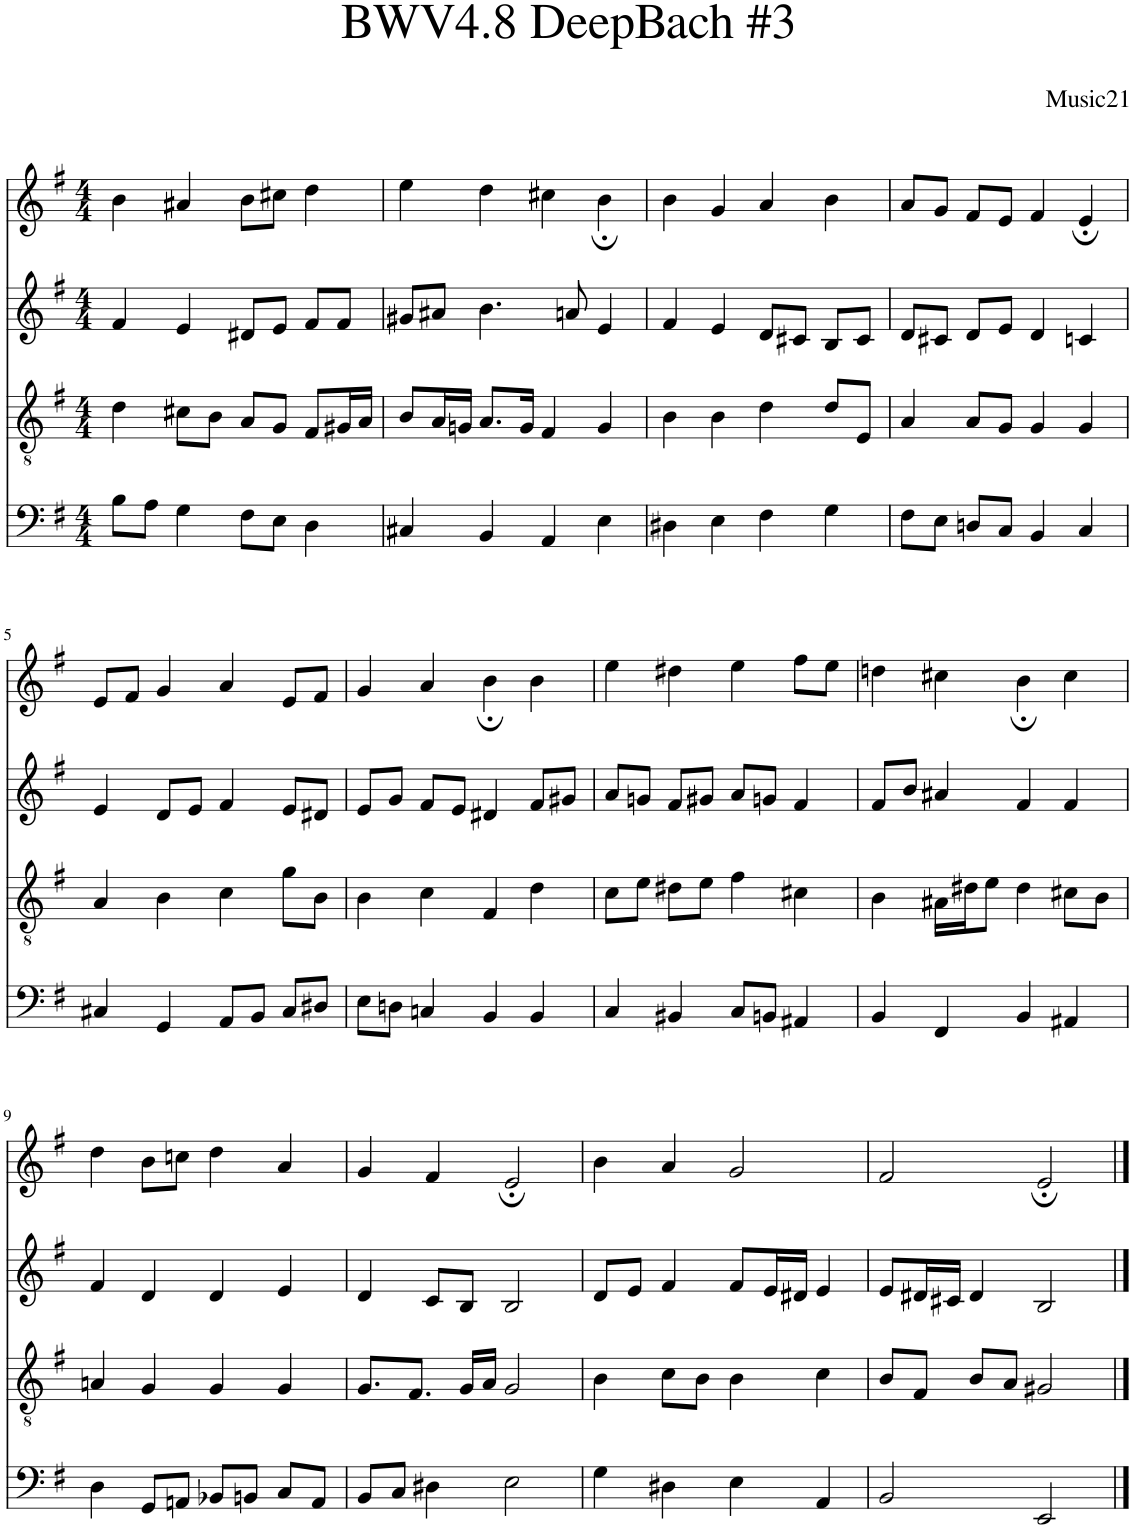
**kern	**kern	**kern	**kern
*part4	*part3	*part2	*part1
*staff4	*staff3	*staff2	*staff1
*I"Piano	*I"Piano	*I"Piano	*I"Piano
*I'Pno	*I'Pno	*I'Pno	*I'Pno
*clefF4	*clefGv2	*clefG2	*clefG2
*k[f#]	*k[f#]	*k[f#]	*k[f#]
*M4/4	*M4/4	*M4/4	*M4/4
=1	=1	=1	=1
8B\L	4d\	4f#/	4b\
8A\J	.	.	.
4G\	8c#X\L	4e/	4a#X/
.	8B\J	.	.
8F#\L	8A/L	8d#X/L	8b\L
8E\J	8G/J	8e/J	8cc#X\J
4D\	8F#/L	8f#/L	4dd\
.	16G#X/L	8f#/J	.
.	16A/JJ	.	.
=2	=2	=2	=2
4C#X/	8B/L	8g#X/L	4ee\
.	16A/L	8a#X/J	.
.	16Gn/JJ	.	.
4BB/	8.A/L	4.b\	4dd\
.	16G/Jk	.	.
4AA/	4F#/	.	4cc#X\
.	.	8an/	.
4E\	4G/	4e/	4b;\
=3	=3	=3	=3
4D#X\	4B\	4f#/	4b\
4E\	4B\	4e/	4g/
4F#\	4d\	8d/L	4a/
.	.	8c#X/J	.
4G\	8d/L	8B/L	4b\
.	8E/J	8c#/J	.
=4	=4	=4	=4
8F#\L	4A/	8d/L	8a/L
8E\J	.	8c#X/J	8g/J
8Dn/L	8A/L	8d/L	8f#/L
8C/J	8G/J	8e/J	8e/J
4BB/	4G/	4d/	4f#/
4C/	4G/	4cn/	4e;/
!!LO:LB:g=z
=5	=5	=5	=5
4C#X/	4A/	4e/	8e/L
.	.	.	8f#/J
4GG/	4B\	8d/L	4g/
.	.	8e/J	.
8AA/L	4c\	4f#/	4a/
8BB/J	.	.	.
8C#/L	8g\L	8e/L	8e/L
8D#X/J	8B\J	8d#X/J	8f#/J
=6	=6	=6	=6
8E\L	4B\	8e/L	4g/
8Dn\J	.	8g/J	.
4Cn/	4c\	8f#/L	4a/
.	.	8e/J	.
4BB/	4F#/	4d#X/	4b;\
4BB/	4d\	8f#/L	4b\
.	.	8g#X/J	.
=7	=7	=7	=7
4C/	8c\L	8a/L	4ee\
.	8e\J	8gn/J	.
4BB#X/	8d#X\L	8f#/L	4dd#X\
.	8e\J	8g#X/J	.
8C/L	4f#\	8a/L	4ee\
8BBn/J	.	8gn/J	.
4AA#X/	4c#X\	4f#/	8ff#\L
.	.	.	8ee\J
=8	=8	=8	=8
4BB/	4B\	8f#/L	4ddn\
.	.	8b/J	.
4FF#/	16A#X\LL	4a#X/	4cc#X\
.	16d#X\J	.	.
.	8e\J	.	.
4BB/	4d#\	4f#/	4b;\
4AA#X/	8c#X\L	4f#/	4cc#\
.	8B\J	.	.
!!LO:LB:g=z
=9	=9	=9	=9
4D\	4An/	4f#/	4dd\
8GG/L	4G/	4d/	8b\L
8AAn/J	.	.	8ccn\J
8BB-X/L	4G/	4d/	4dd\
8BBn/J	.	.	.
8C/L	4G/	4e/	4a/
8AA/J	.	.	.
=10	=10	=10	=10
8BB/L	8.G/L	4d/	4g/
8C/J	.	.	.
.	8.F#/J	.	.
4D#X\	.	8c/L	4f#/
.	16G/LL	8B/J	.
.	16A/JJ	.	.
2E\	2G/	2B/	2e;/
=11	=11	=11	=11
4G\	4B\	8d/L	4b\
.	.	8e/J	.
4D#X\	8c\L	4f#/	4a/
.	8B\J	.	.
4E\	4B\	8f#/L	2g/
.	.	16e/L	.
.	.	16d#X/JJ	.
4AA/	4c\	4e/	.
=12	=12	=12	=12
2BB/	8B/L	8e/L	2f#/
.	8F#/J	16d#X/L	.
.	.	16c#X/JJ	.
.	8B/L	4d#/	.
.	8A/J	.	.
2EE/	2G#X/	2B/	2e;/
==	==	==	==
*-	*-	*-	*-
